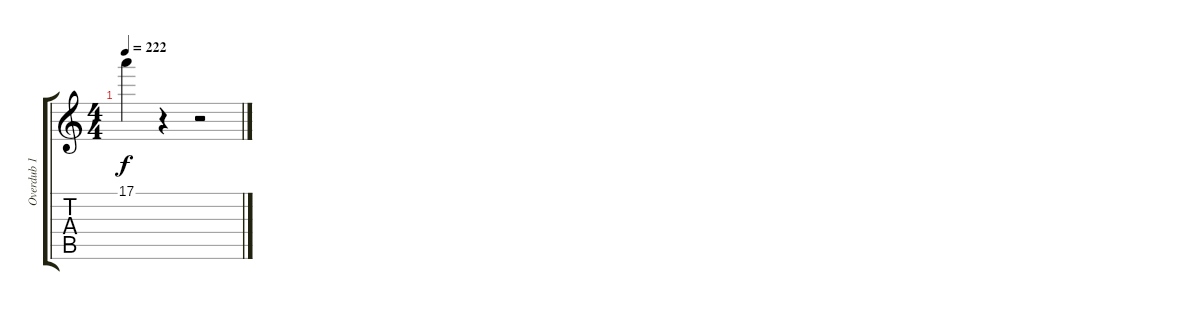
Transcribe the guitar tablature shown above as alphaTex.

\track ("Overdub 1" "Overdub 1") {instrument distortionguitar}
\staff {score tabs}
\tuning (E4 B3 G3 D3 A2 E2) {hide}
\ts (4 4)
\tempo 222
\clef g2
\ks c
17.1.4{dy f} r.4 r.2
